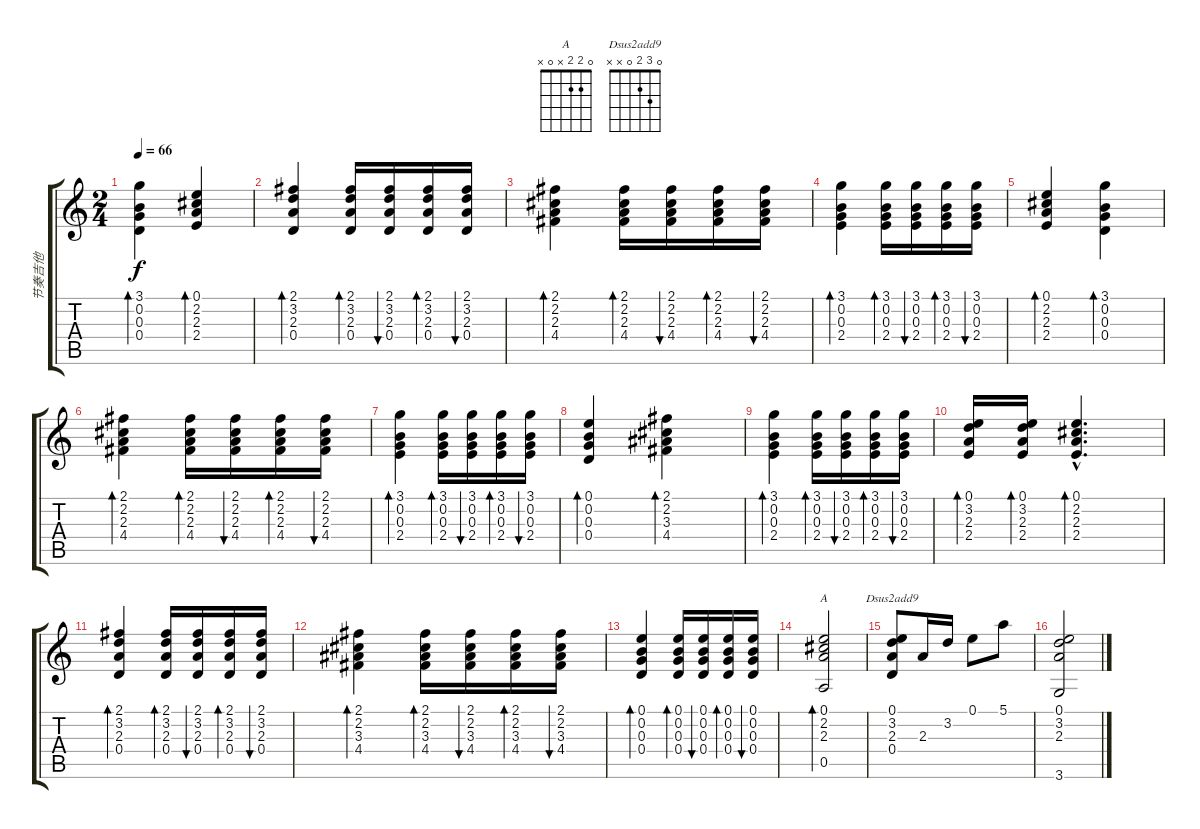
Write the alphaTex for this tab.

\track ("节奏吉他" "节奏吉他") {instrument acousticguitarsteel}
\staff {score tabs}
\tuning (E4 B3 G3 D3 A2 E2) {hide}
\chord ("A" 0 2 2 x 0 x)
\chord ("Dsus2add9" 0 3 2 0 x x)
\ts (2 4)
\tempo 66
\clef g2
\ks c
(3.1 0.2 0.3 0.4).4{bd 30 dy f} (0.1 2.2 2.3 2.4).4{bd 30} |
(2.1 3.2 2.3 0.4).4{bd 30} (2.1 3.2 2.3 0.4).16{bd 30} (2.1 3.2 2.3 0.4).16{bu 30} (2.1 3.2 2.3 0.4).16{bd 30} (2.1 3.2 2.3 0.4).16{bu 30} |
(2.1 2.2 2.3 4.4).4{bd 30} (2.1 2.2 2.3 4.4).16{bd 30} (2.1 2.2 2.3 4.4).16{bu 30} (2.1 2.2 2.3 4.4).16{bd 30} (2.1 2.2 2.3 4.4).16{bu 30} |
(3.1 0.2 0.3 2.4).4{bd 30} (3.1 0.2 0.3 2.4).16{bd 30} (3.1 0.2 0.3 2.4).16{bu 30} (3.1 0.2 0.3 2.4).16{bd 30} (3.1 0.2 0.3 2.4).16{bu 30} |
(0.1 2.2 2.3 2.4).4{bd 30} (3.1 0.2 0.3 0.4).4{bd 30} |
(2.1 2.2 2.3 4.4).4{bd 30} (2.1 2.2 2.3 4.4).16{bd 30} (2.1 2.2 2.3 4.4).16{bu 30} (2.1 2.2 2.3 4.4).16{bd 30} (2.1 2.2 2.3 4.4).16{bu 30} |
(3.1 0.2 0.3 2.4).4{bd 30} (3.1 0.2 0.3 2.4).16{bd 30} (3.1 0.2 0.3 2.4).16{bu 30} (3.1 0.2 0.3 2.4).16{bd 30} (3.1 0.2 0.3 2.4).16{bu 30} |
(0.1 0.2 0.3 0.4).4{bd 30} (2.1 2.2 3.3 4.4).4{bd 30} |
(3.1 0.2 0.3 2.4).4{bd 30} (3.1 0.2 0.3 2.4).16{bd 30} (3.1 0.2 0.3 2.4).16{bu 30} (3.1 0.2 0.3 2.4).16{bd 30} (3.1 0.2 0.3 2.4).16{bu 30} |
(0.1 3.2 2.3 2.4).16{bd 30} (0.1 3.2 2.3 2.4).16{bd 30} (0.1{hac} 2.2{hac} 2.3{hac} 2.4{hac}).4{d bd 30} |
(2.1 3.2 2.3 0.4).4{bd 30} (2.1 3.2 2.3 0.4).16{bd 30} (2.1 3.2 2.3 0.4).16{bu 30} (2.1 3.2 2.3 0.4).16{bd 30} (2.1 3.2 2.3 0.4).16{bu 30} |
(2.1 2.2 3.3 4.4).4{bd 30} (2.1 2.2 3.3 4.4).16{bd 30} (2.1 2.2 3.3 4.4).16{bu 30} (2.1 2.2 3.3 4.4).16{bd 30} (2.1 2.2 3.3 4.4).16{bu 30} |
(0.1 0.2 0.3 0.4).4{bd 30} (0.1 0.2 0.3 0.4).16{bd 30} (0.1 0.2 0.3 0.4).16{bu 30} (0.1 0.2 0.3 0.4).16{bd 30} (0.1 0.2 0.3 0.4).16{bu 30} |
(0.1 2.2 2.3 0.5).2{bd 480 ch "A"} |
(0.1 3.2 2.3 0.4).8{ch "Dsus2add9"} 2.3.16 3.2.16 0.1.8 5.1.8 |
(0.1 3.2 2.3 3.6).2
